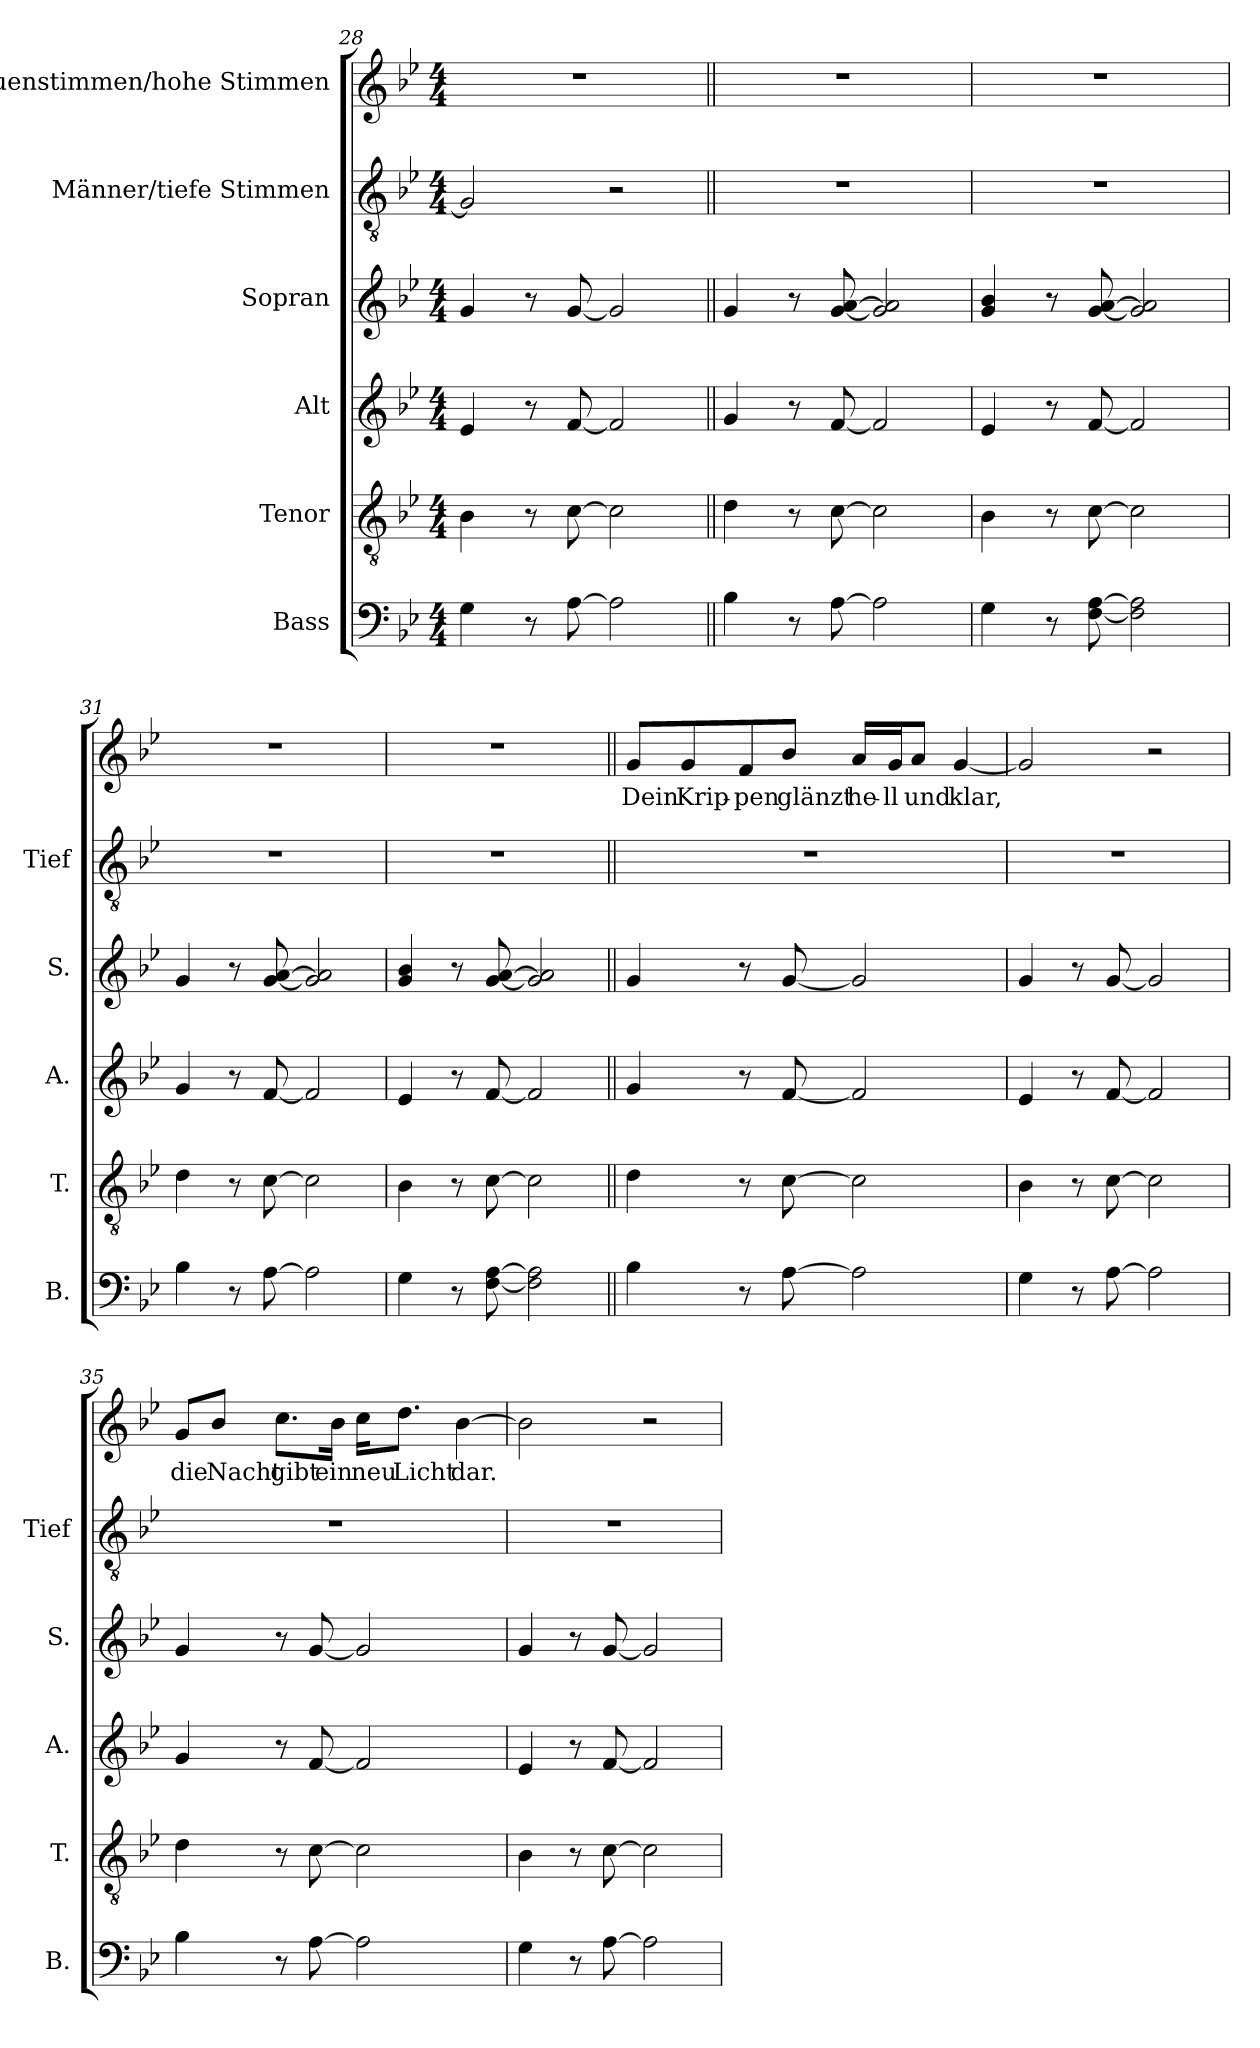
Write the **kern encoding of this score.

**kern	**kern	**kern	**kern	**kern	**kern	**text
*part6	*part5	*part4	*part3	*part2	*part1	*part1
*staff6	*staff5	*staff4	*staff3	*staff2	*staff1	*staff1
*I"Bass	*I"Tenor	*I"Alt	*I"Sopran	*I"Männer/tiefe Stimmen	*I"Frauenstimmen/hohe Stimmen	*
*I'B.	*I'T.	*I'A.	*I'S.	*I'Tief	*	*
*clefF4	*clefGv2	*clefG2	*clefG2	*clefGv2	*clefG2	*
*k[b-e-]	*k[b-e-]	*k[b-e-]	*k[b-e-]	*k[b-e-]	*k[b-e-]	*
*M4/4	*M4/4	*M4/4	*M4/4	*M4/4	*M4/4	*
=28	=28	=28	=28	=28	=28	=28
4G\	4B-\	4e-/	4g/	2G/]	1r	.
8r	8r	8r	8r	.	.	.
[8A\	[8c\	[8f/	[8g/	.	.	.
2A\]	2c\]	2f/]	2g/]	2r	.	.
!!LO:LB:g=z
=29||	=29||	=29||	=29||	=29||	=29||	=29||
4B-\	4d\	4g/	4g/	1r	1r	.
8r	8r	8r	8r	.	.	.
[8A\	[8c\	[8f/	[8g/ [8a/	.	.	.
2A\]	2c\]	2f/]	2g/] 2a/]	.	.	.
=30	=30	=30	=30	=30	=30	=30
4G\	4B-\	4e-/	4g/ 4b-/	1r	1r	.
8r	8r	8r	8r	.	.	.
[8F\ [8A\	[8c\	[8f/	[8g/ [8a/	.	.	.
2F\] 2A\]	2c\]	2f/]	2g/] 2a/]	.	.	.
=31	=31	=31	=31	=31	=31	=31
4B-\	4d\	4g/	4g/	1r	1r	.
8r	8r	8r	8r	.	.	.
[8A\	[8c\	[8f/	[8g/ [8a/	.	.	.
2A\]	2c\]	2f/]	2g/] 2a/]	.	.	.
=32	=32	=32	=32	=32	=32	=32
4G\	4B-\	4e-/	4g/ 4b-/	1r	1r	.
8r	8r	8r	8r	.	.	.
[8F\ [8A\	[8c\	[8f/	[8g/ [8a/	.	.	.
2F\] 2A\]	2c\]	2f/]	2g/] 2a/]	.	.	.
!!LO:LB:g=z
=33||	=33||	=33||	=33||	=33||	=33||	=33||
!	!	!	!	!	!	!LO:LY:b
4B-\	4d\	4g/	4g/	1r	8g/L	Dein
!	!	!	!	!	!	!LO:LY:b
.	.	.	.	.	8g/	Krip-
!	!	!	!	!	!	!LO:LY:b
8r	8r	8r	8r	.	8f/	-pen
!	!	!	!	!	!	!LO:LY:b
[8A\	[8c\	[8f/	[8g/	.	8b-/J	glänzt
!	!	!	!	!	!	!LO:LY:b
2A\]	2c\]	2f/]	2g/]	.	16a/LL	he-
!	!	!	!	!	!	!LO:LY:b
.	.	.	.	.	16g/J	-ll
!	!	!	!	!	!	!LO:LY:b
.	.	.	.	.	8a/J	und
!	!	!	!	!	!	!LO:LY:b
.	.	.	.	.	[4g/	klar,
=34	=34	=34	=34	=34	=34	=34
4G\	4B-\	4e-/	4g/	1r	2g/]	.
8r	8r	8r	8r	.	.	.
[8A\	[8c\	[8f/	[8g/	.	.	.
2A\]	2c\]	2f/]	2g/]	.	2r	.
=35	=35	=35	=35	=35	=35	=35
!	!	!	!	!	!	!LO:LY:b
4B-\	4d\	4g/	4g/	1r	8g/L	die
!	!	!	!	!	!	!LO:LY:b
.	.	.	.	.	8b-/J	Nacht
!	!	!	!	!	!	!LO:LY:b
8r	8r	8r	8r	.	8.cc\L	gibt
[8A\	[8c\	[8f/	[8g/	.	.	.
!	!	!	!	!	!	!LO:LY:b
.	.	.	.	.	16b-\Jk	ein
!	!	!	!	!	!	!LO:LY:b
2A\]	2c\]	2f/]	2g/]	.	16cc\KL	neu
!	!	!	!	!	!	!LO:LY:b
.	.	.	.	.	8.dd\J	Licht
!	!	!	!	!	!	!LO:LY:b
.	.	.	.	.	[4b-\	dar.
=36	=36	=36	=36	=36	=36	=36
4G\	4B-\	4e-/	4g/	1r	2b-\]	.
8r	8r	8r	8r	.	.	.
[8A\	[8c\	[8f/	[8g/	.	.	.
2A\]	2c\]	2f/]	2g/]	.	2r	.
=	=	=	=	=	=	=
*-	*-	*-	*-	*-	*-	*-
